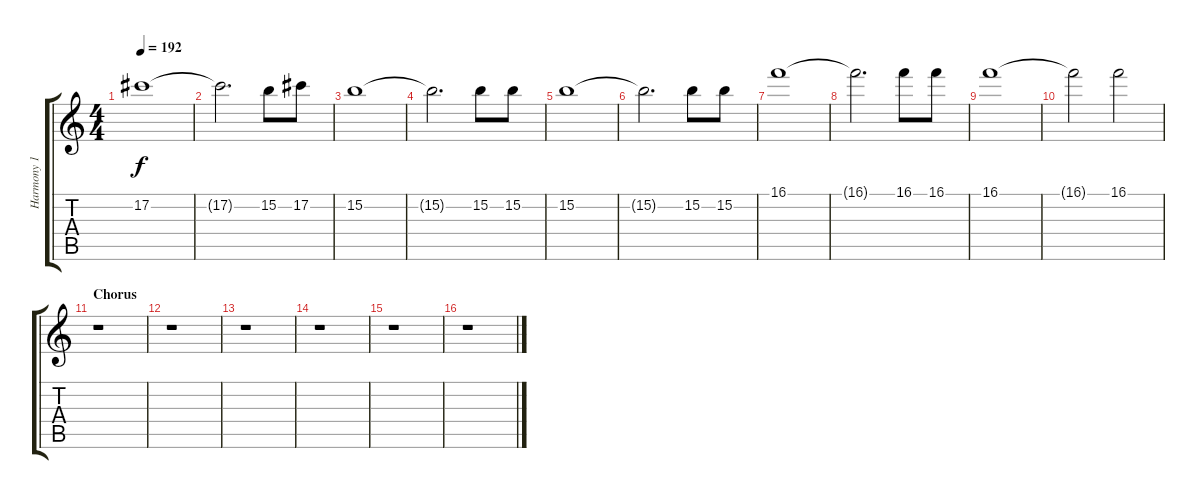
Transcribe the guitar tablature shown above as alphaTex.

\track ("Harmony 1" "Harmony 1") {instrument overdrivenguitar}
\staff {score tabs}
\tuning (Db4 Ab3 E3 B2 Gb2 B1) {hide}
\ts (4 4)
\tempo 192
\clef g2
\ks aminor
17.2.1{dy f} |
17.2{t}.2{d} 15.2.8 17.2.8 |
15.2.1 |
15.2{t}.2{d} 15.2.8 15.2.8 |
15.2.1 |
15.2{t}.2{d} 15.2.8 15.2.8 |
16.1.1 |
16.1{t}.2{d} 16.1.8 16.1.8 |
16.1.1 |
16.1{t}.2 16.1.2 |
\section ("" "Chorus")
r.1 |
r.1 |
r.1 |
r.1 |
r.1 |
r.1
